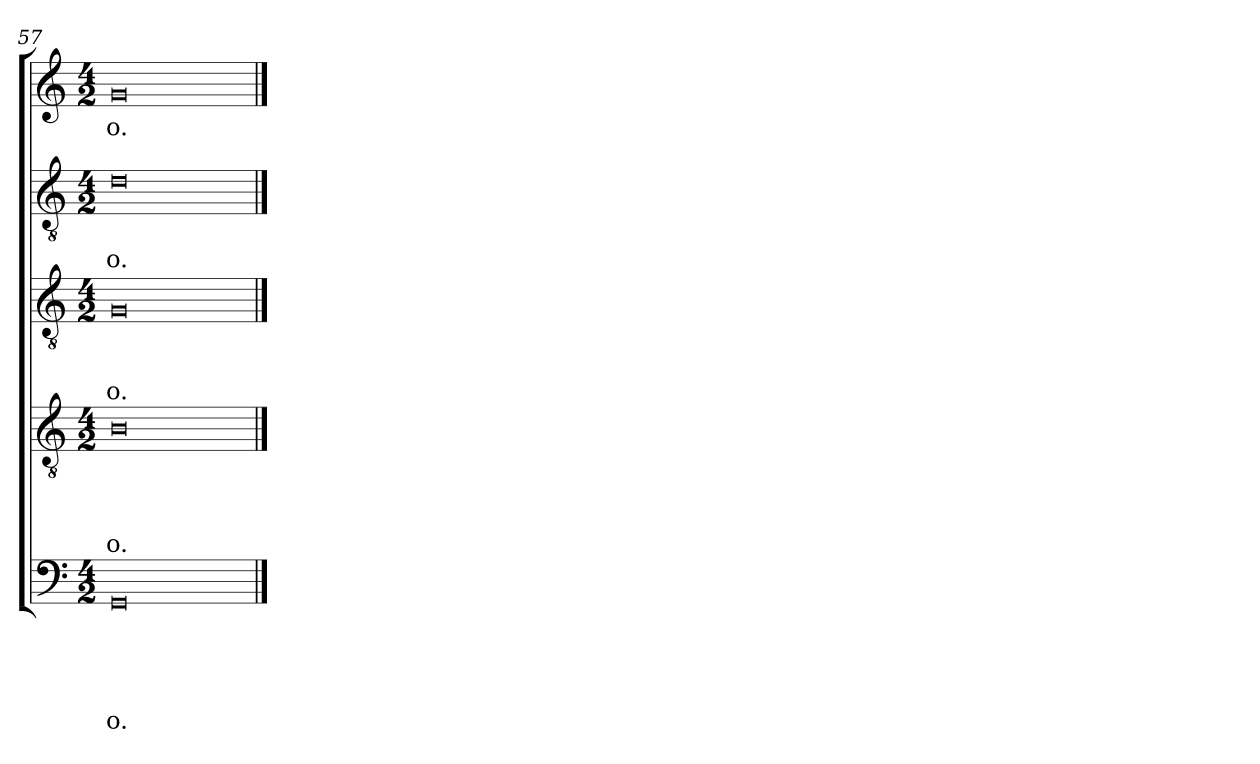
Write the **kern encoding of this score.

**kern	**text	**text	**text	**text	**text	**kern	**text	**text	**text	**text	**kern	**text	**text	**text	**kern	**text	**text	**kern	**text
*part5	*part5	*part5	*part5	*part5	*part5	*part4	*part4	*part4	*part4	*part4	*part3	*part3	*part3	*part3	*part2	*part2	*part2	*part1	*part1
*staff5	*staff5	*staff5	*staff5	*staff5	*staff5	*staff4	*staff4	*staff4	*staff4	*staff4	*staff3	*staff3	*staff3	*staff3	*staff2	*staff2	*staff2	*staff1	*staff1
*clefF4	*	*	*	*	*	*clefGv2	*	*	*	*	*clefGv2	*	*	*	*clefGv2	*	*	*clefG2	*
*k[]	*	*	*	*	*	*k[]	*	*	*	*	*k[]	*	*	*	*k[]	*	*	*k[]	*
*C:	*	*	*	*	*	*C:	*	*	*	*	*C:	*	*	*	*C:	*	*	*C:	*
*M4/2	*	*	*	*	*	*M4/2	*	*	*	*	*M4/2	*	*	*	*M4/2	*	*	*M4/2	*
=57	=57	=57	=57	=57	=57	=57	=57	=57	=57	=57	=57	=57	=57	=57	=57	=57	=57	=57	=57
!	!	!	!	!	!LO:LY:b	!	!	!	!	!LO:LY:b	!	!	!	!LO:LY:b	!	!	!LO:LY:b	!	!LO:LY:b
0GG	.	.	.	.	-o.	0B	.	.	.	-o.	0G	.	.	-o.	0d	.	-o.	0g	-o.
==	==	==	==	==	==	==	==	==	==	==	==	==	==	==	==	==	==	==	==
*-	*-	*-	*-	*-	*-	*-	*-	*-	*-	*-	*-	*-	*-	*-	*-	*-	*-	*-	*-
